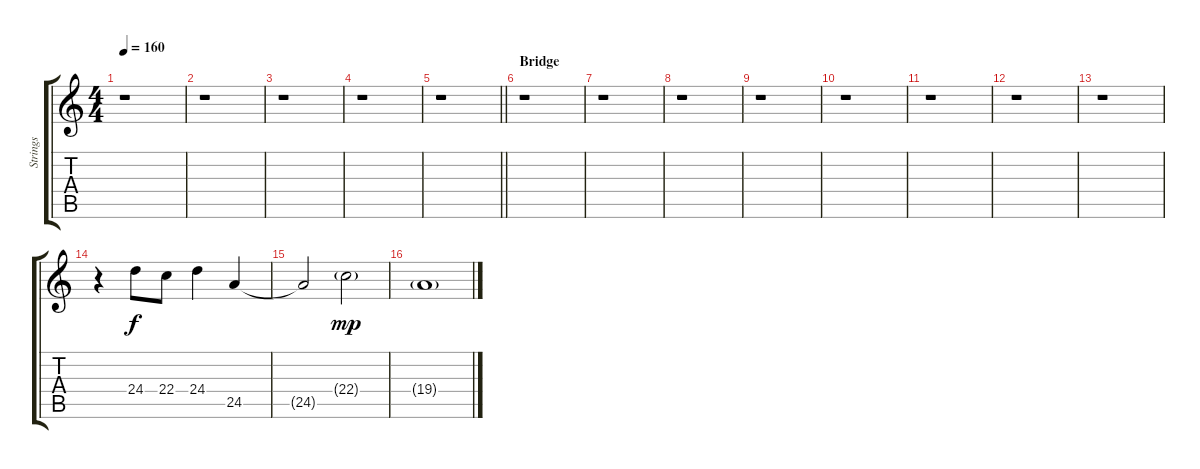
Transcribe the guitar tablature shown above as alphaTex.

\track ("Strings" "Strings") {instrument acousticgrandpiano}
\staff {score tabs}
\tuning (E4 B3 G3 D3 A2 E2) {hide}
\ts (4 4)
\tempo 160
\clef g2
\ks c
r.1{dy f} |
r.1 |
r.1 |
r.1 |
\barLineRight lightlight
r.1 |
\section ("" "Bridge")
r.1 |
r.1 |
r.1 |
r.1 |
r.1 |
r.1 |
r.1 |
r.1 |
r.4 24.4.8 22.4.8 24.4.4 24.5.4 |
24.5{t}.2 22.4{g}.2{dy mp} |
19.4{g}.1
